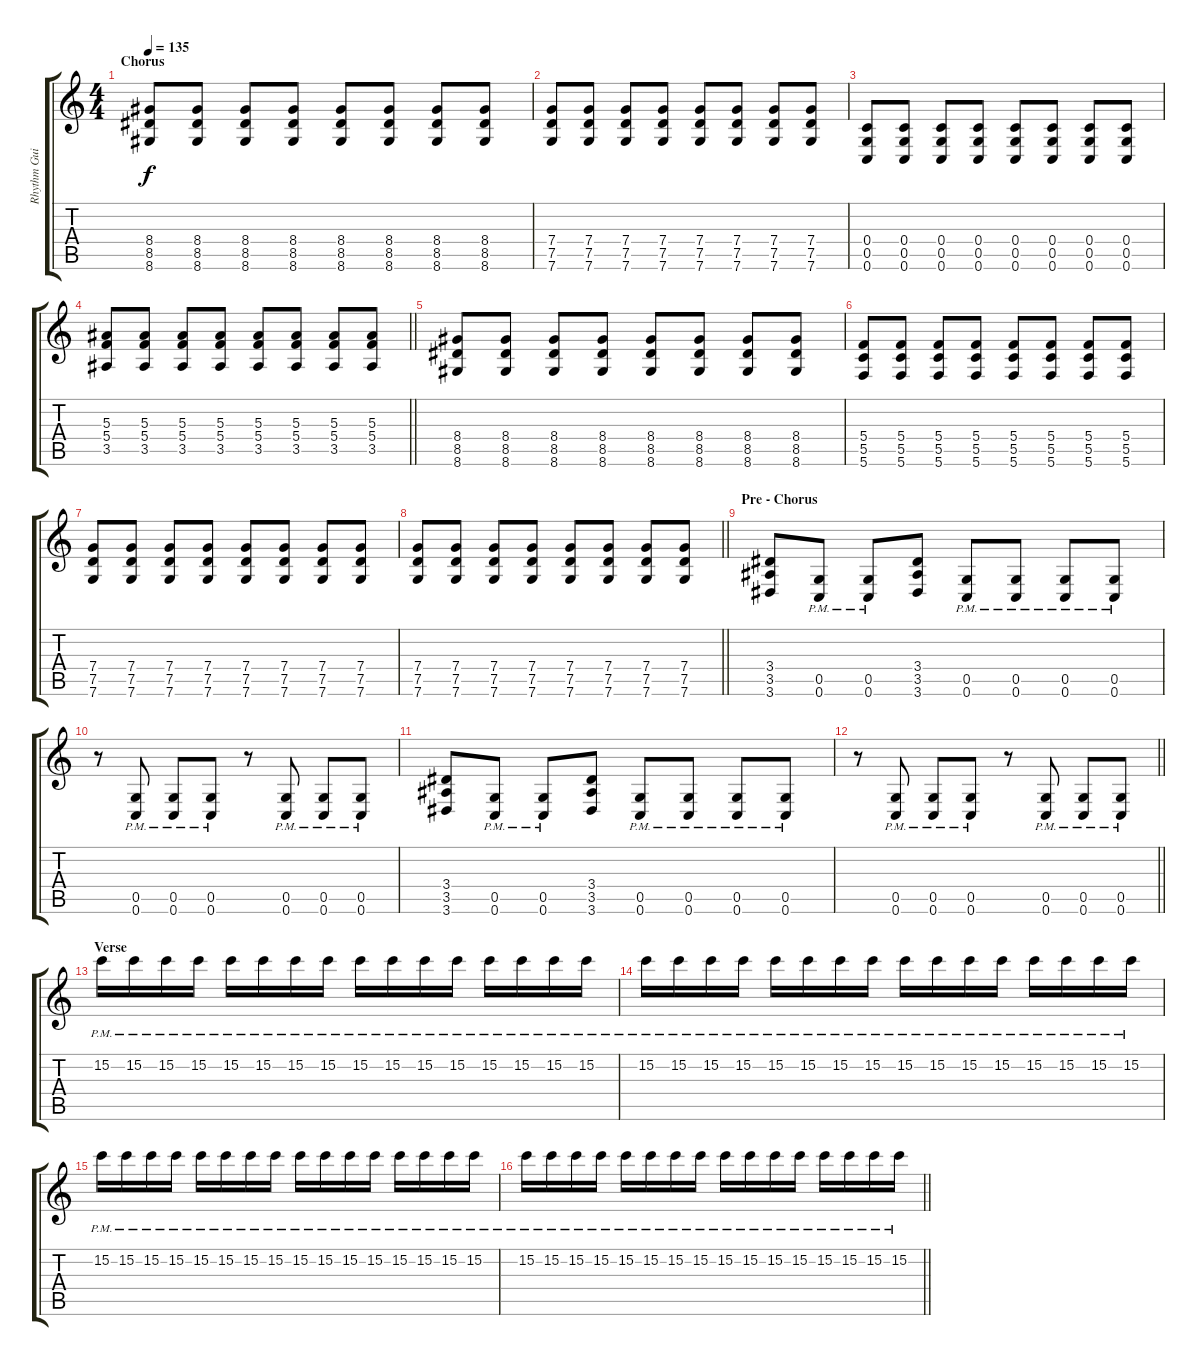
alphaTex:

\track ("Rhythm Guitar" "Rhythm Gui") {instrument distortionguitar}
\staff {score tabs}
\tuning (D4 A3 F3 C3 G2 C2) {hide}
\ts (4 4)
\section ("" "Chorus")
\tempo 135
\clef g2
\ks c
(8.4 8.5 8.6).8{dy f} (8.4 8.5 8.6).8 (8.4 8.5 8.6).8 (8.4 8.5 8.6).8 (8.4 8.5 8.6).8 (8.4 8.5 8.6).8 (8.4 8.5 8.6).8 (8.4 8.5 8.6).8 |
(7.4 7.5 7.6).8 (7.4 7.5 7.6).8 (7.4 7.5 7.6).8 (7.4 7.5 7.6).8 (7.4 7.5 7.6).8 (7.4 7.5 7.6).8 (7.4 7.5 7.6).8 (7.4 7.5 7.6).8 |
(0.4 0.5 0.6).8 (0.4 0.5 0.6).8 (0.4 0.5 0.6).8 (0.4 0.5 0.6).8 (0.4 0.5 0.6).8 (0.4 0.5 0.6).8 (0.4 0.5 0.6).8 (0.4 0.5 0.6).8 |
\barLineRight lightlight
(5.3 5.4 3.5).8 (5.3 5.4 3.5).8 (5.3 5.4 3.5).8 (5.3 5.4 3.5).8 (5.3 5.4 3.5).8 (5.3 5.4 3.5).8 (5.3 5.4 3.5).8 (5.3 5.4 3.5).8 |
(8.4 8.5 8.6).8 (8.4 8.5 8.6).8 (8.4 8.5 8.6).8 (8.4 8.5 8.6).8 (8.4 8.5 8.6).8 (8.4 8.5 8.6).8 (8.4 8.5 8.6).8 (8.4 8.5 8.6).8 |
(5.4 5.5 5.6).8 (5.4 5.5 5.6).8 (5.4 5.5 5.6).8 (5.4 5.5 5.6).8 (5.4 5.5 5.6).8 (5.4 5.5 5.6).8 (5.4 5.5 5.6).8 (5.4 5.5 5.6).8 |
(7.4 7.5 7.6).8 (7.4 7.5 7.6).8 (7.4 7.5 7.6).8 (7.4 7.5 7.6).8 (7.4 7.5 7.6).8 (7.4 7.5 7.6).8 (7.4 7.5 7.6).8 (7.4 7.5 7.6).8 |
\barLineRight lightlight
(7.4 7.5 7.6).8 (7.4 7.5 7.6).8 (7.4 7.5 7.6).8 (7.4 7.5 7.6).8 (7.4 7.5 7.6).8 (7.4 7.5 7.6).8 (7.4 7.5 7.6).8 (7.4 7.5 7.6).8 |
\section ("" "Pre - Chorus")
(3.4 3.5 3.6).8 (0.5{pm} 0.6{pm}).8 (0.5{pm} 0.6{pm}).8 (3.4 3.5 3.6).8 (0.5{pm} 0.6{pm}).8 (0.5{pm} 0.6{pm}).8 (0.5{pm} 0.6{pm}).8 (0.5{pm} 0.6{pm}).8 |
r.8 (0.5{pm} 0.6{pm}).8 (0.5{pm} 0.6{pm}).8 (0.5{pm} 0.6{pm}).8 r.8 (0.5{pm} 0.6{pm}).8 (0.5{pm} 0.6{pm}).8 (0.5{pm} 0.6{pm}).8 |
(3.4 3.5 3.6).8 (0.5{pm} 0.6{pm}).8 (0.5{pm} 0.6{pm}).8 (3.4 3.5 3.6).8 (0.5{pm} 0.6{pm}).8 (0.5{pm} 0.6{pm}).8 (0.5{pm} 0.6{pm}).8 (0.5{pm} 0.6{pm}).8 |
\barLineRight lightlight
r.8 (0.5{pm} 0.6{pm}).8 (0.5{pm} 0.6{pm}).8 (0.5{pm} 0.6{pm}).8 r.8 (0.5{pm} 0.6{pm}).8 (0.5{pm} 0.6{pm}).8 (0.5{pm} 0.6{pm}).8 |
\section ("" "Verse ")
15.2{pm}.16 15.2{pm}.16 15.2{pm}.16 15.2{pm}.16 15.2{pm}.16 15.2{pm}.16 15.2{pm}.16 15.2{pm}.16 15.2{pm}.16 15.2{pm}.16 15.2{pm}.16 15.2{pm}.16 15.2{pm}.16 15.2{pm}.16 15.2{pm}.16 15.2{pm}.16 |
15.2{pm}.16 15.2{pm}.16 15.2{pm}.16 15.2{pm}.16 15.2{pm}.16 15.2{pm}.16 15.2{pm}.16 15.2{pm}.16 15.2{pm}.16 15.2{pm}.16 15.2{pm}.16 15.2{pm}.16 15.2{pm}.16 15.2{pm}.16 15.2{pm}.16 15.2{pm}.16 |
15.2{pm}.16 15.2{pm}.16 15.2{pm}.16 15.2{pm}.16 15.2{pm}.16 15.2{pm}.16 15.2{pm}.16 15.2{pm}.16 15.2{pm}.16 15.2{pm}.16 15.2{pm}.16 15.2{pm}.16 15.2{pm}.16 15.2{pm}.16 15.2{pm}.16 15.2{pm}.16 |
\barLineRight lightlight
15.2{pm}.16 15.2{pm}.16 15.2{pm}.16 15.2{pm}.16 15.2{pm}.16 15.2{pm}.16 15.2{pm}.16 15.2{pm}.16 15.2{pm}.16 15.2{pm}.16 15.2{pm}.16 15.2{pm}.16 15.2{pm}.16 15.2{pm}.16 15.2{pm}.16 15.2{pm}.16
